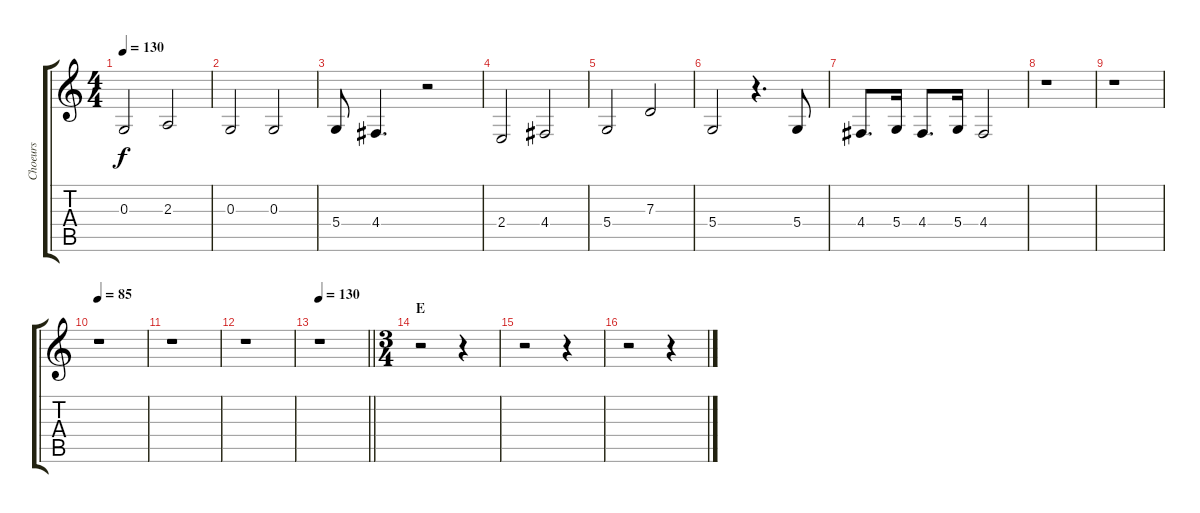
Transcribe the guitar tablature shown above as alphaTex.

\track ("Choeurs" "Choeurs") {instrument choiraahs}
\staff {score tabs}
\tuning (E4 B3 G3 D3 A2 E2) {hide}
\ts (4 4)
\tempo 130
\clef g2
\ks c
0.3.2{dy f instrument oboe} 2.3.2 |
0.3.2 0.3.2 |
5.4.8 4.4.4{d} r.2 |
2.4.2 4.4.2 |
5.4.2 7.3.2 |
5.4.2 r.4{d} 5.4.8 |
4.4.8{d} 5.4.16 4.4.8{d} 5.4.16 4.4.2 |
r.1 |
r.1 |
\tempo 85
r.1 |
r.1 |
r.1 |
\tempo 130
\barLineRight lightlight
r.1 |
\ts (3 4)
\section ("" "E")
r.2 r.4 |
r.2 r.4 |
r.2 r.4
